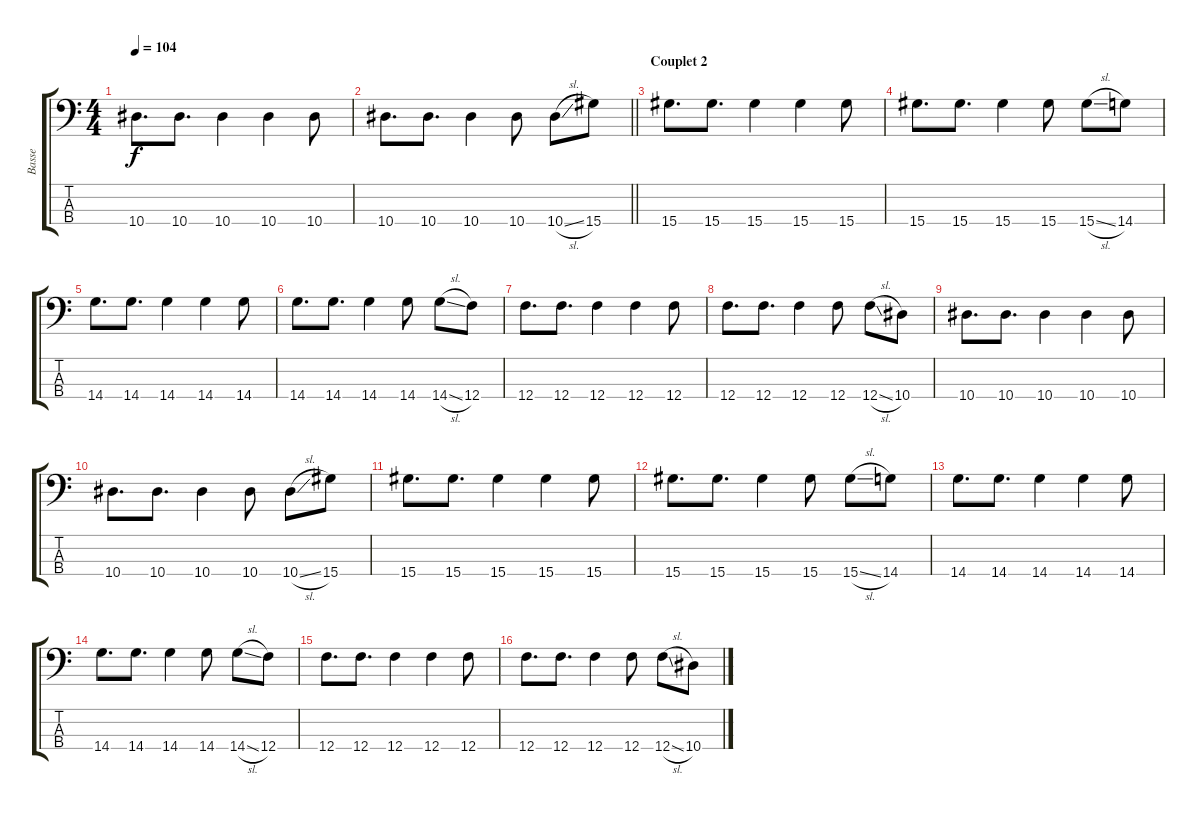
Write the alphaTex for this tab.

\track ("Basse" "Basse") {instrument electricbassfinger}
\staff {score tabs}
\tuning (Ab2 Eb2 Bb1 F1) {hide}
\ts (4 4)
\tempo 104
\clef f4
\ks c
10.4.8{d dy f} 10.4.8{d} 10.4.4 10.4.4 10.4.8 |
\barLineRight lightlight
10.4.8{d} 10.4.8{d} 10.4.4 10.4.8 10.4{sl}.8 15.4.8 |
\section ("" "Couplet 2")
15.4.8{d} 15.4.8{d} 15.4.4 15.4.4 15.4.8 |
15.4.8{d} 15.4.8{d} 15.4.4 15.4.8 15.4{sl}.8 14.4.8 |
14.4.8{d} 14.4.8{d} 14.4.4 14.4.4 14.4.8 |
14.4.8{d} 14.4.8{d} 14.4.4 14.4.8 14.4{sl}.8 12.4.8 |
12.4.8{d} 12.4.8{d} 12.4.4 12.4.4 12.4.8 |
12.4.8{d} 12.4.8{d} 12.4.4 12.4.8 12.4{sl}.8 10.4.8 |
10.4.8{d} 10.4.8{d} 10.4.4 10.4.4 10.4.8 |
10.4.8{d} 10.4.8{d} 10.4.4 10.4.8 10.4{sl}.8 15.4.8 |
15.4.8{d} 15.4.8{d} 15.4.4 15.4.4 15.4.8 |
15.4.8{d} 15.4.8{d} 15.4.4 15.4.8 15.4{sl}.8 14.4.8 |
14.4.8{d} 14.4.8{d} 14.4.4 14.4.4 14.4.8 |
14.4.8{d} 14.4.8{d} 14.4.4 14.4.8 14.4{sl}.8 12.4.8 |
12.4.8{d} 12.4.8{d} 12.4.4 12.4.4 12.4.8 |
12.4.8{d} 12.4.8{d} 12.4.4 12.4.8 12.4{sl}.8 10.4.8
